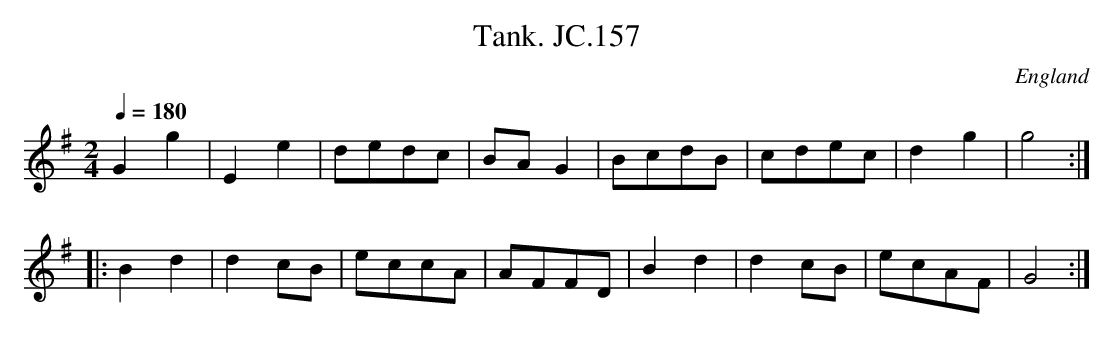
X:1
T:Tank. JC.157
O:England
M:2/4
L:1/8
Q:1/4=180
K:G major
G2g2|E2e2|dedc|BAG2|\
BcdB|cdec|d2g2|g4:|!
|:B2d2|d2cB|eccA|AFFD|\
B2d2|d2cB|ecAF|G4:|
